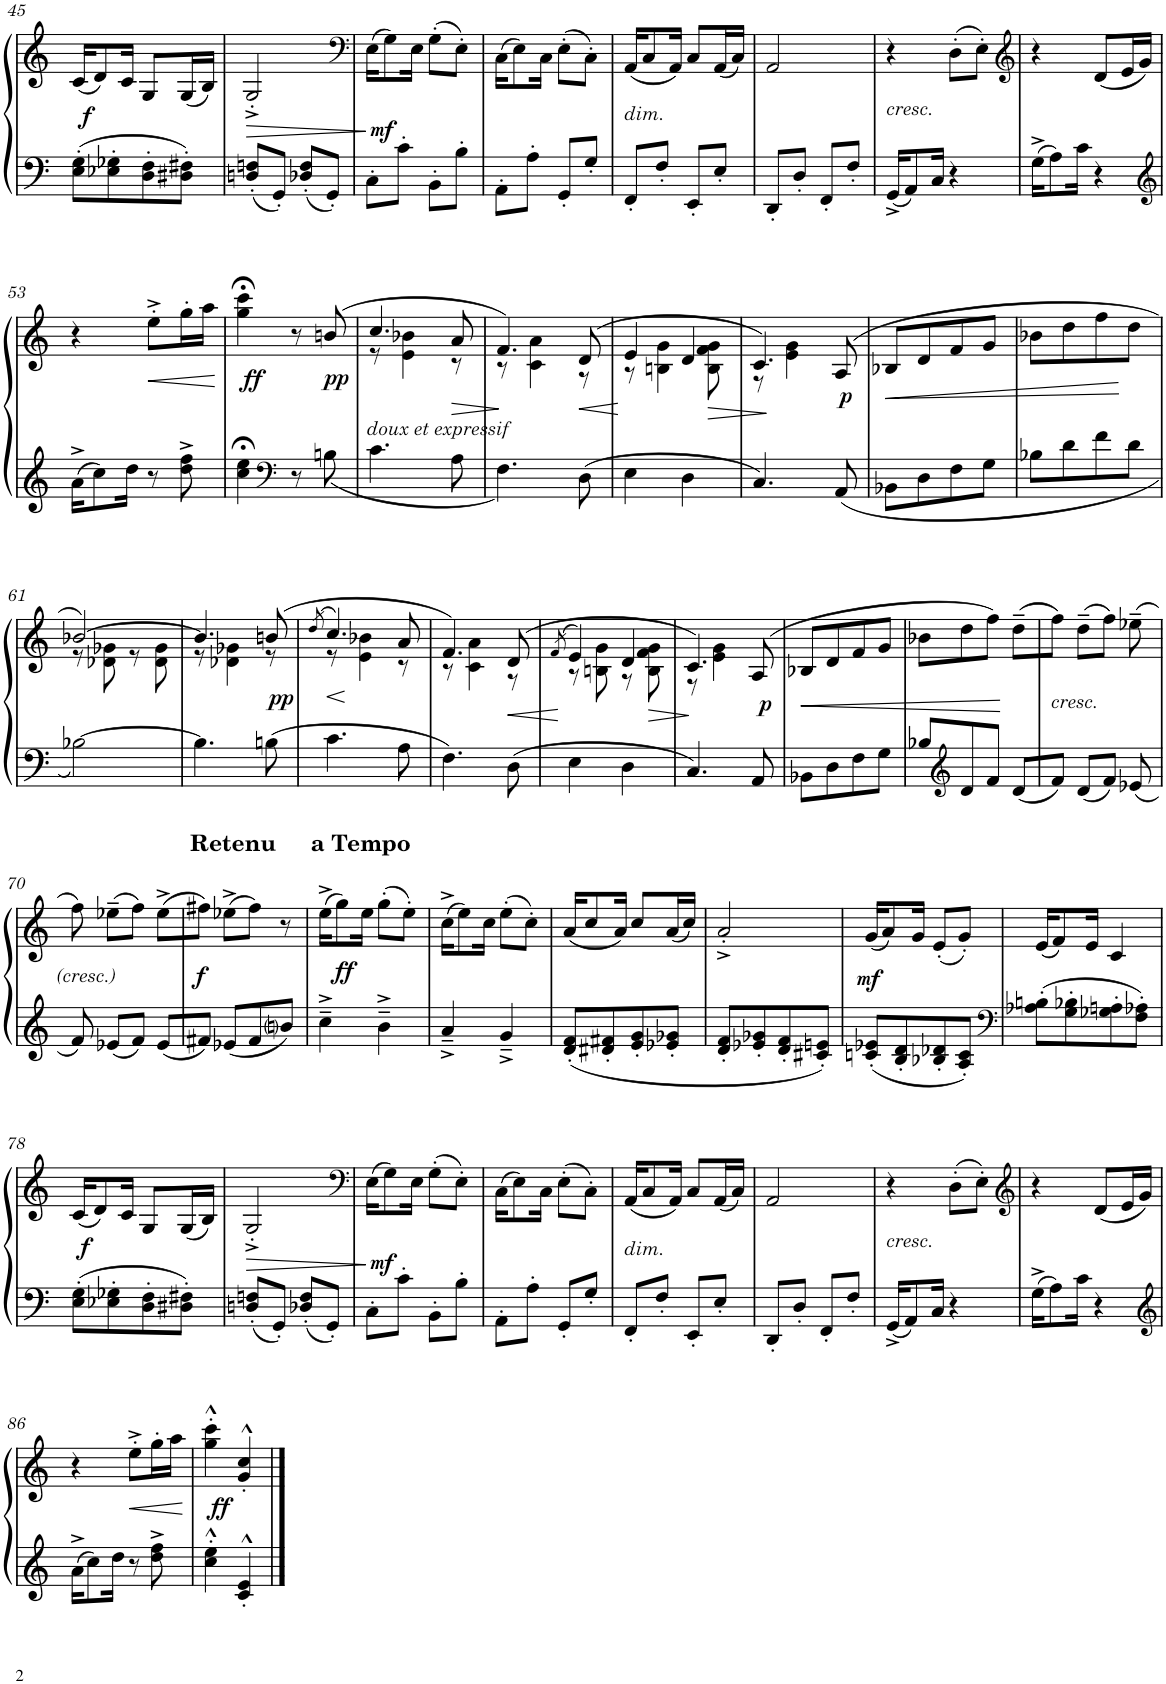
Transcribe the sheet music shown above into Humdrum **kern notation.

**kern	**kern	**dynam
*part1	*part1	*part1
*staff2	*staff1	*staff1/2
*I"Piano	*	*
*I'Pno.	*	*
!!LO:PB:g=z
*clefF4	*clefG2	*
*k[]	*k[]	*
*M2/4	*M2/4	*
=45	=45	=45
!	!	!LO:DY:b
8E\' 8G\'L	(16c/KL	f
.	8d/)	.
8E-X\' 8G-X\'	.	.
.	16c/Jk	.
8D\' 8F\'	8G/L	.
8D#X\' 8F#X\'J	(16G/L	.
.	16B/JJ)	.
=46	=46	=46
!	!	!LO:HP:b
8Dn/' 8Fn/'L	2G'^/	>
8GG'/J	.	.
8D-X/' 8F/'L	.	.
8GG'/J	.	.
=47	=47	=47
*	*clefF4	*
!	!	!LO:DY:b
8C'\L	(16E\KL	mf
.	8G\)	.
8c'\J	.	.
.	16E\Jk	.
8BB'\L	(8G'\L	.
8B'\J	8E'\J)	.
=48	=48	=48
8AA'\L	(16C\KL	.
.	8E\)	.
8A'\J	.	.
.	16C\Jk	.
8GG'/L	(8E'\L	.
8G'/J	8C'\J)	.
=49	=49	=49
!	!LO:TX:b:i:t=dim.	!
8FF'/L	(16AA/KL	.
.	8C/	.
8F'/J	.	.
.	16AA/Jk)	.
8EE'/L	8C/L	.
8E'/J	(16AA/L	.
.	16C/JJ)	.
=50	=50	=50
8DD'/L	2AA/	.
8D'/J	.	.
8FF'/L	.	.
8F'/J	.	.
=51	=51	=51
!	!LO:TX:b:i:t=cresc.	!
16GG^/KL	4r	.
8AA/	.	.
16C/Jk	.	.
4r	(8D'\L	.
.	8E'\J)	.
=52	=52	=52
*	*clefG2	*
16G^\KL	4r	.
8A\	.	.
16c\Jk	.	.
4r	(8d/L	.
.	16e/L	.
.	16g/JJ)	.
!!LO:LB:g=z
=53	=53	=53
*clefG2	*	*
16a^\KL	4r	.
8cc\	.	.
16dd\Jk	.	.
!	!	!LO:HP:b
8r	8ee'^\L	<
8dd\^ 8ff\^	16gg'\L	.
.	16aa\JJ	.
.	.	]
=54	=54	=54
!	!	!LO:DY:b
4cc\;< 4ee\;<	4gg\;< 4ccc\;<	ff
*clefF4	*	*
8r	8r	.
!	!	!LO:DY:b
8Bn\	(8bn/	pp
=55	=55	=55
*	*^	*
4.c\	4.cc/	8r	.
!	!	!LO:TX:b:i:t=doux et expressif	!
.	.	4e\ 4b-X\	.
!	!	!	!LO:HP:b
8A\	8a/	8r	>
=56	=56	=56	=56
4.F\	4.f/)	8r	.
.	.	4c\ 4a\	.
!	!	!	!LO:HP:n=1:b
8D\	(8d/	8r	[ <
=57	=57	=57	=57
4E\	4e/	8r	.
.	.	4Bn\ 4g\	.
4D\	4d/	.	]
!	!	!	!LO:HP:b
.	.	8B\ 8f\ 8g\	>
=58	=58	=58	=58
4.C/	4.c/)	8r	.
.	.	4e\ 4g\	[
!	!	!	!LO:DY:b
8AA/	(8A/	8ryy	p
=59	=59	=59	=59
!	!	!	!LO:HP:b
*	*v	*v	*
8BB-X\L	8B-X/L	<
8D\	8d/	.
8F\	8f/	.
8G\J	8g/J	.
=60	=60	=60
8B-X\L	8b-X\L	.
8d\	8dd\	.
8f\	8ff\	.
8d\J	8dd\J	]
!!LO:LB:g=z
=61	=61	=61
*	*^	*
[2B-X\	[2b-X/)	8r	.
.	.	8d-X\ 8g-X\	.
.	.	8r	.
.	.	8d-\ 8g-\	.
=62	=62	=62	=62
4.B-\]	4.b-/]	8r	.
.	.	4d-X\ 4g-X\	.
!	!	!	!LO:DY:b
8Bn\	(8bn/	8r	pp
=63	=63	=63	=63
.	(8qdd/	.	.
4.c\	4.cc/)	8r	.
.	.	4e\ 4b-X\	.
8A\	8a/	8r	[
=64	=64	=64	=64
4.F\	4.f/)	8r	.
.	.	4c\ 4a\	.
!	!	!	!LO:HP:b
8D\	(8d/	8r	<
=65	=65	=65	=65
.	(8qf/	.	.
4E\	4e/)	8r	.
.	.	8Bn\ 8g\	.
4D\	4d/	8r	.
!	!	!	!LO:HP:b
.	.	8B\ 8f\ 8g\	>
*	*v	*v	*
.	.	[
=66	=66	=66
*	*^	*
4.C/	4.c/)	8r	.
.	.	4e\ 4g\	.
!	!	!	!LO:DY:b
8AA/	(8A/	8ryy	p
=67	=67	=67	=67
!	!	!	!LO:HP:b
*	*v	*v	*
8BB-X\L	8B-X/L	<
8D\	8d/	.
8F\	8f/	.
8G\J	8g/J	.
=68	=68	=68
8B-X/L	8b-X\L	.
*clefG2	*	*
8d/	8dd\	.
8f/J	8ff\J)	.
8d/L	(8dd~\L	]
=69	=69	=69
!	!LO:TX:b:i:t=cresc.	!
8f/J	8ff\J)	.
8d/L	(8dd~\L	.
8f/J	8ff\J)	.
8e-X/	(8ee-X~\	.
!!LO:LB:g=z
=70	=70	=70
8f/	8ff\)	.
8e-X/L	(8ee-X~\L	.
8f/J	8ff\J)	.
8e-/L	(8ee-^\L	.
=71	=71	=71
!	!LO:TX:a:B:t=Retenu	!
!	!	!LO:DY:b
8f#X/J	8ff#X\J)	f
8e-X/L	(8ee-X^\L	.
8f#/	8ff#\J)	.
8bni/J	8r	.
=72	=72	=72
!	!LO:TX:a:B:t=a Tempo	!
!	!	!LO:DY:b
4cc~^\	(16ee^\KL	ff
.	8gg\)	.
.	16ee\Jk	.
4b~^\	(8gg'\L	.
.	8ee'\J)	.
=73	=73	=73
4a~^/	(16cc^\KL	.
.	8ee\)	.
.	16cc\Jk	.
4g~^/	(8ee'\L	.
.	8cc'\J)	.
=74	=74	=74
8d/' 8f/'L	(16a/KL	.
.	8cc/	.
8d#X/' 8f#X/'	.	.
.	16a/Jk)	.
8e/' 8g/'	8cc/L	.
8e-X/' 8g-X/'J	(16a/L	.
.	16cc/JJ)	.
=75	=75	=75
8d/' 8f/'L	2a'^/	.
8e-X/' 8g-X/'	.	.
8d/' 8f/'	.	.
8c#X/' 8en/'J	.	.
=76	=76	=76
!	!	!LO:DY:b
8cn/' 8e-X/'L	(16g/KL	mf
.	8a/)	.
8B/' 8d/'	.	.
.	16g/Jk	.
8B-X/' 8d-X/'	(8e'/L	.
8A/' 8c/'J	8g'/J)	.
=77	=77	=77
*clefF4	*	*
8A-X\' 8Bn\'L	(16e/KL	.
.	8f/)	.
8G\' 8B-X\'	.	.
.	16e/Jk	.
8G-X\' 8An\'	4c/	.
8F\' 8A-X\'J	.	.
!!LO:LB:g=z
=78	=78	=78
!	!	!LO:DY:b
8E\' 8G\'L	(16c/KL	f
.	8d/)	.
8E-X\' 8G-X\'	.	.
.	16c/Jk	.
8D\' 8F\'	8G/L	.
8D#X\' 8F#X\'J	(16G/L	.
.	16B/JJ)	.
=79	=79	=79
!	!	!LO:HP:b
8Dn/' 8Fn/'L	2G'^/	>
8GG'/J	.	.
8D-X/' 8F/'L	.	.
8GG'/J	.	.
.	.	[
=80	=80	=80
*	*clefF4	*
!	!	!LO:DY:b
8C'\L	(16E\KL	mf
.	8G\)	.
8c'\J	.	.
.	16E\Jk	.
8BB'\L	(8G'\L	.
8B'\J	8E'\J)	.
=81	=81	=81
8AA'\L	(16C\KL	.
.	8E\)	.
8A'\J	.	.
.	16C\Jk	.
8GG'/L	(8E'\L	.
8G'/J	8C'\J)	.
=82	=82	=82
!	!LO:TX:b:i:t=dim.	!
8FF'/L	(16AA/KL	.
.	8C/	.
8F'/J	.	.
.	16AA/Jk)	.
8EE'/L	8C/L	.
8E'/J	(16AA/L	.
.	16C/JJ)	.
=83	=83	=83
8DD'/L	2AA/	.
8D'/J	.	.
8FF'/L	.	.
8F'/J	.	.
=84	=84	=84
!	!LO:TX:b:i:t=cresc.	!
16GG^/KL	4r	.
8AA/	.	.
16C/Jk	.	.
4r	(8D'\L	.
.	8E'\J)	.
=85	=85	=85
*	*clefG2	*
16G^\KL	4r	.
8A\	.	.
16c\Jk	.	.
4r	(8d/L	.
.	16e/L	.
.	16g/JJ)	.
!!LO:LB:g=z
=86	=86	=86
*clefG2	*	*
16a^\KL	4r	.
8cc\	.	.
16dd\Jk	.	.
8r	8ee'^\L	.
8dd\^ 8ff\^	16gg'\L	.
.	16aa\JJ	.
.	.	]
=87	=87	=87
!	!	!LO:DY:b
4cc\'^^ 4ee\'^^	4gg\'^^ 4ccc\'^^	ff
4c/'^^ 4e/'^^	4g/'^^ 4cc/'^^	.
==	==	==
*-	*-	*-
